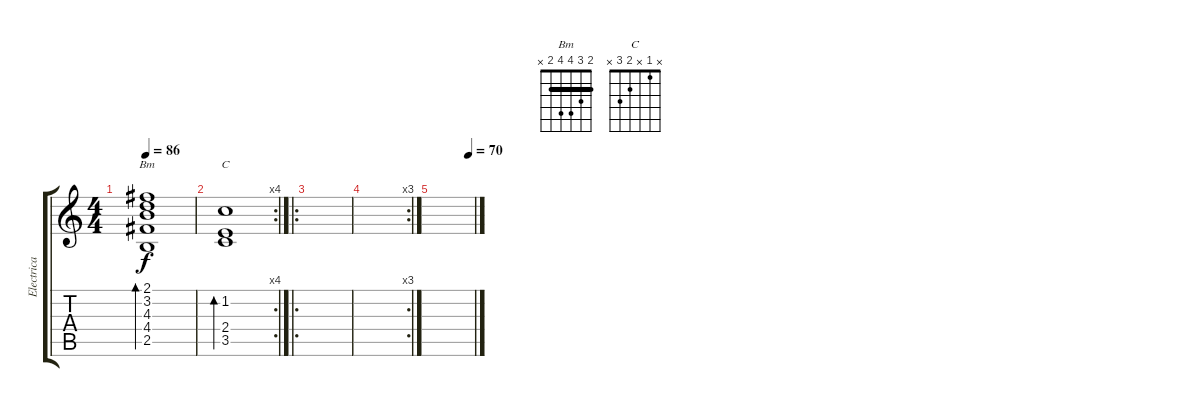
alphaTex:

\track ("Electrica" "Electrica") {instrument distortionguitar}
\staff {score tabs}
\tuning (E4 B3 G3 D3 A2 E2) {hide}
\chord ("Bm" 2 3 4 4 2 x) {barre 2}
\chord ("C" x 1 x 2 3 x)
\ts (4 4)
\tempo 86
\clef g2
\ks c
(2.1 3.2 4.3 4.4 2.5).1{bd 120 ch "Bm" dy f} |
\rc 4
(1.2 2.4 3.5).1{bd 120 ch "C"} |
\ro
|
\rc 3
|
\tempo (70 0.875)
